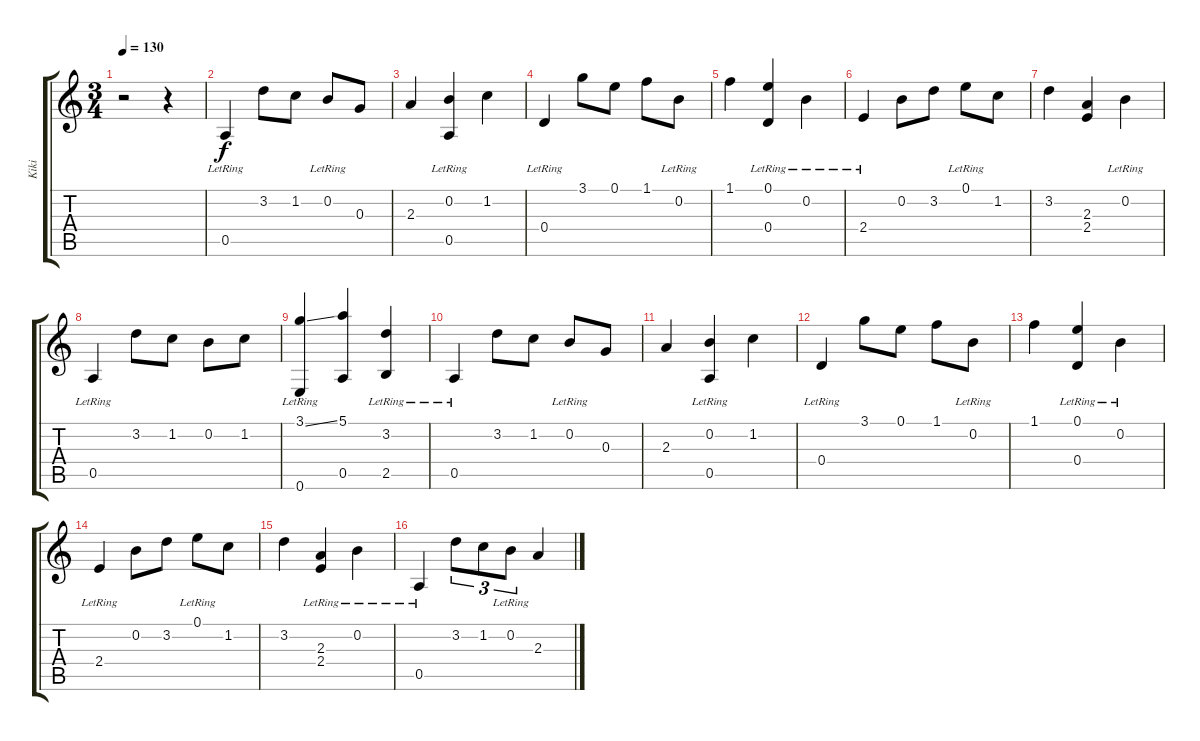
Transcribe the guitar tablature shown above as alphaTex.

\track ("Kiki" "Kiki") {instrument acousticguitarnylon}
\staff {score tabs}
\tuning (E4 B3 G3 D3 A2 E2) {hide}
\ts (3 4)
\tempo 130
\clef g2
\ks c
r.2{dy f instrument acousticguitarnylon} r.4 |
0.5{lr}.4 3.2.8 1.2.8 0.2{lr}.8 0.3.8 |
2.3.4 (0.2 0.5{lr}).4 1.2.4 |
0.4{lr}.4 3.1.8 0.1.8 1.1.8 0.2{lr}.8 |
1.1.4 (0.1{lr} 0.4{lr}).4 0.2{lr}.4 |
2.4{lr}.4 0.2.8 3.2.8 0.1{lr}.8 1.2.8 |
3.2.4 (2.3 2.4).4 0.2{lr}.4 |
0.5{lr}.4 3.2.8 1.2.8 0.2.8 1.2.8 |
(3.1{ss} 0.6{lr}).4 (5.1 0.5).4 (3.2{lr} 2.5).4 |
0.5{lr}.4 3.2.8 1.2.8 0.2{lr}.8 0.3.8 |
2.3.4 (0.2 0.5{lr}).4 1.2.4 |
0.4{lr}.4 3.1.8 0.1.8 1.1.8 0.2{lr}.8 |
1.1.4 (0.1{lr} 0.4{lr}).4 0.2{lr}.4 |
2.4{lr}.4 0.2.8 3.2.8 0.1{lr}.8 1.2.8 |
3.2.4 (2.3 2.4{lr}).4 0.2{lr}.4 |
0.5{lr}.4 3.2.8{tu (3 2)} 1.2.8{tu (3 2)} 0.2{lr}.8{tu (3 2)} 2.3.4
